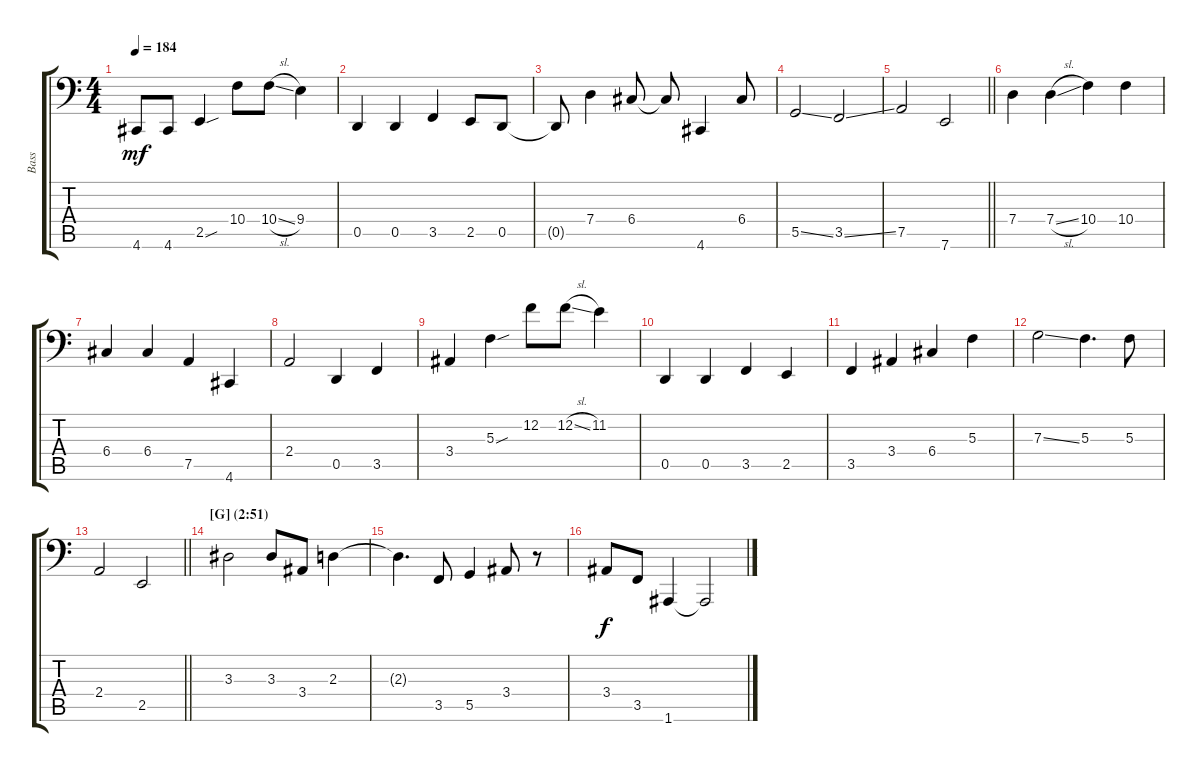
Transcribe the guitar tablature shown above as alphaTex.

\track ("Bass" "Bass") {instrument electricbassfinger}
\staff {score tabs}
\tuning (Bb2 F2 C2 G1 D1 A0) {hide}
\ts (4 4)
\tempo 184
\clef f4
\ks c
4.6.8{dy mf} 4.6.8 2.5{sou}.4 10.4.8 10.4{sl}.8 9.4.4 |
0.5.4 0.5.4 3.5.4 2.5.8 0.5.8 |
0.5{t}.8 7.4.4 6.4.8 6.4{t}.8 4.6.4 6.4.8 |
5.5{ss}.2 3.5{ss}.2 |
\barLineRight lightlight
7.5.2 7.6.2 |
7.4.4 7.4{sl}.4 10.4.4 10.4.4 |
6.4.4 6.4.4 7.5.4 4.6.4 |
2.4.2 0.5.4 3.5.4 |
3.4.4 5.3{sou}.4 12.2.8 12.2{sl}.8 11.2.4 |
0.5.4 0.5.4 3.5.4 2.5.4 |
3.5.4 3.4.4 6.4.4 5.3.4 |
7.3{ss}.2 5.3.4{d} 5.3.8 |
\barLineRight lightlight
2.4.2 2.5.2 |
\section ("" "[G] (2:51)")
3.3.2 3.3.8 3.4.8 2.3.4 |
2.3{t}.4{d} 3.5.8 5.5.4 3.4.8 r.8 |
3.4.8{dy f} 3.5.8 1.6.4 1.6{t}.2
